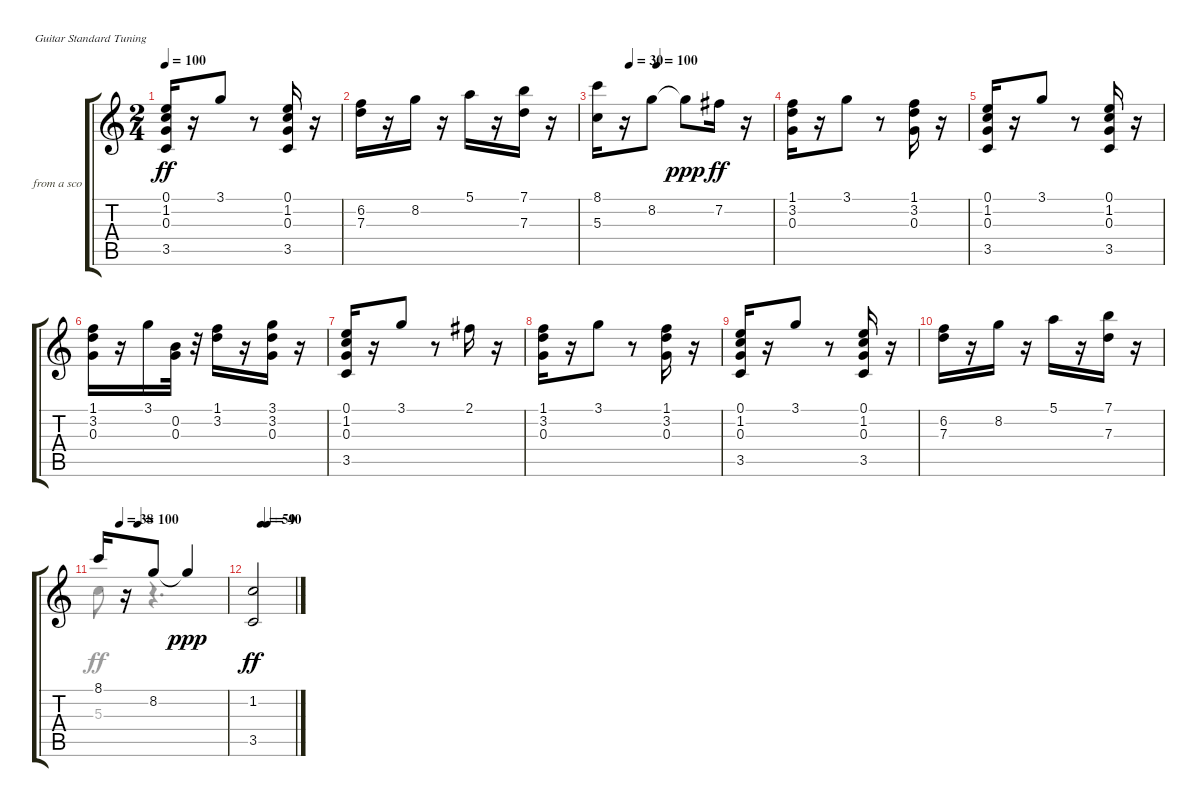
\bracketExtendMode groupsimilarinstruments
\firstSystemTrackNameOrientation horizontal
\otherSystemsTrackNameOrientation horizontal
\track ("from a score of" "from a sco") {instrument acousticguitarnylon}
\staff {score tabs}
\tuning (E4 B3 G3 D3 A2 E2)
\voice
\ts (2 4)
\tempo 100
\clef g2
\ks c
(0.1 1.2 0.3 3.5).16{dy ff} r.16 3.1.8 r.8 (0.1 1.2 0.3 3.5).16 r.16 |
(6.2 7.3).16 r.16 8.2.16 r.16 5.1.16 r.16 (7.1 7.3).16 r.16 |
\tempo (30 0.1875)
\tempo (100 0.34375)
(8.1 5.3).16 r.16 8.2.8 8.2{t}.8{dy ppp} 7.2.16{dy ff} r.16 |
(1.1 3.2 0.3).16 r.16 3.1.8 r.8 (1.1 3.2 0.3).16 r.16 |
(0.1 1.2 0.3 3.5).16 r.16 3.1.8 r.8 (0.1 1.2 0.3 3.5).16 r.16 |
(1.1 3.2 0.3).16 r.16 3.1.16 (0.2 0.3).32 r.32 (1.1 3.2).16 r.16 (3.1 3.2 0.3).16 r.16 |
(0.1 1.2 0.3 3.5).16 r.16 3.1.8 r.8 2.1.16 r.16 |
(1.1 3.2 0.3).16 r.16 3.1.8 r.8 (1.1 3.2 0.3).16 r.16 |
(0.1 1.2 0.3 3.5).16 r.16 3.1.8 r.8 (0.1 1.2 0.3 3.5).16 r.16 |
(6.2 7.3).16 r.16 8.2.16 r.16 5.1.16 r.16 (7.1 7.3).16 r.16 |
\tempo (38 0.171875)
\tempo (100 0.3125)
8.1.16 r.16 8.2.8 8.2{t}.4{dy ppp} |
\tempo (59 0.21875)
\tempo (40 0.359375)
(1.2 3.5).2{dy ff} |
\voice
\clef g2
\ottava regular
\simile none
\ks c
|
|
|
|
|
|
|
|
|
|
5.3.8 r.4{d} |
|
